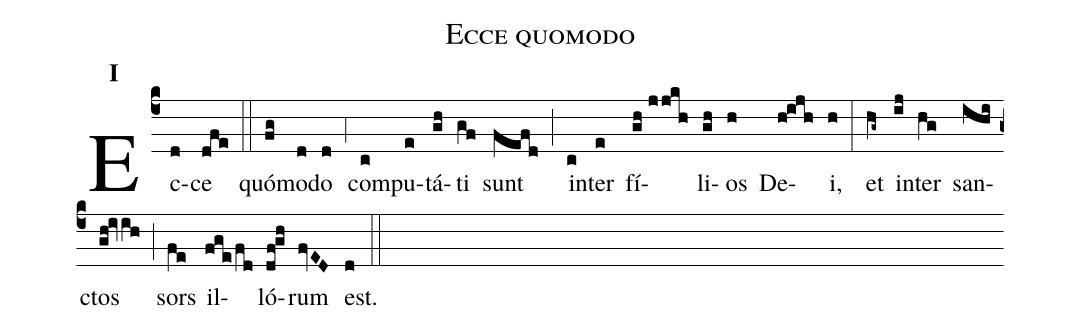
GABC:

name:Ecce quomodo;
mode:I;
office-part:Communiones;
%%
(c4) Ec(d)ce(dfe) (::) quó(fg)mo(d)do(d) (,4) com(c)pu(e)tá(gh)ti(gf) sunt(fefd) (;) in(c)ter(e) fí(gh//jjkh)li(gh)os(h) De(h!ijh)i,(h) (:) et(hg~) in(ij)ter(hg) san(ihi)ctos(gh!ivih) (;) sors(fe) il(fge/fd)ló(df!gh)rum(fvED) est.(d) (::)
